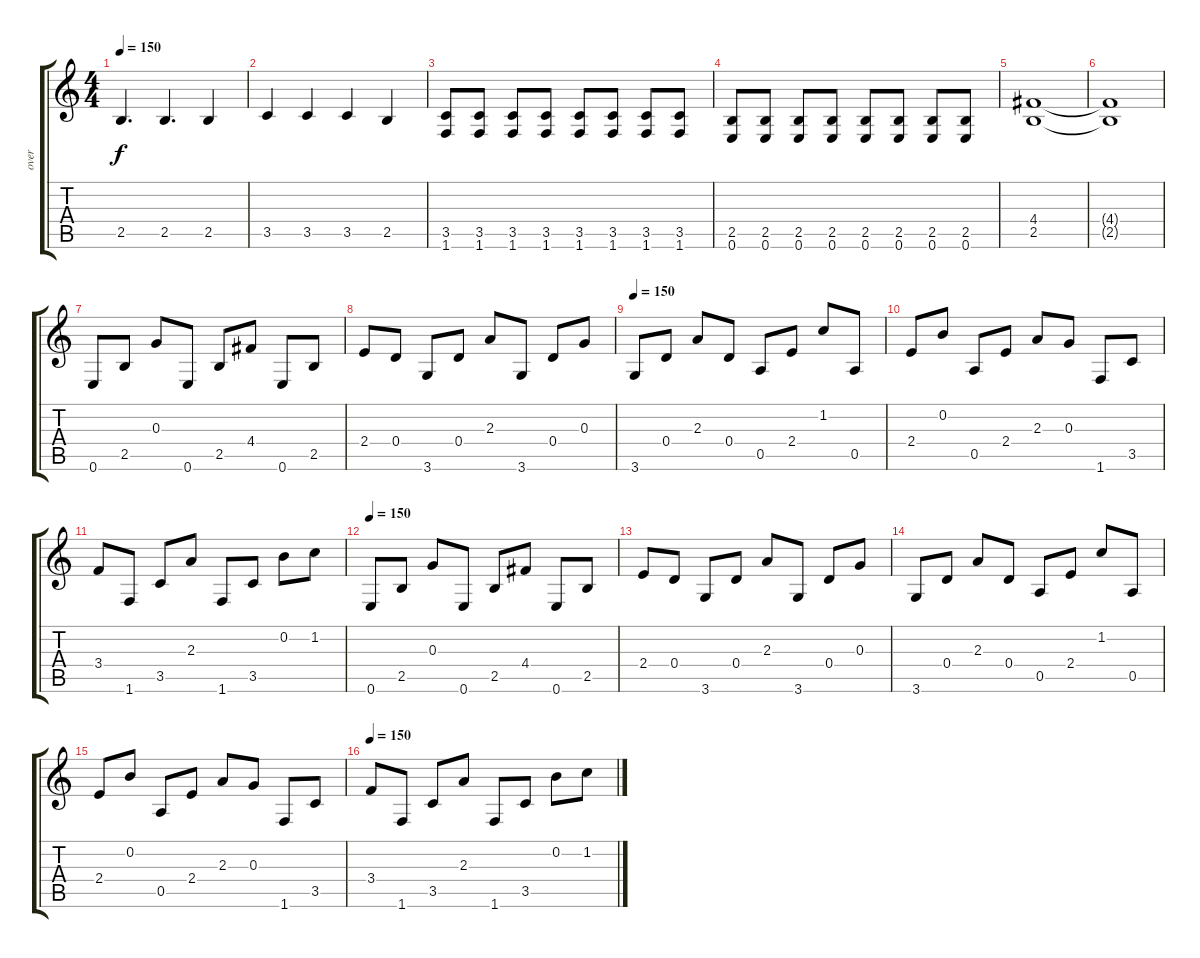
\track ("over" "over") {instrument overdrivenguitar}
\staff {score tabs}
\tuning (E4 B3 G3 D3 A2 E2) {hide}
\ts (4 4)
\tempo 150
\clef g2
\ks c
2.5.4{d dy f} 2.5.4{d} 2.5.4 |
3.5.4 3.5.4 3.5.4 2.5.4 |
(3.5 1.6).8 (3.5 1.6).8 (3.5 1.6).8 (3.5 1.6).8 (3.5 1.6).8 (3.5 1.6).8 (3.5 1.6).8 (3.5 1.6).8 |
(2.5 0.6).8 (2.5 0.6).8 (2.5 0.6).8 (2.5 0.6).8 (2.5 0.6).8 (2.5 0.6).8 (2.5 0.6).8 (2.5 0.6).8 |
(4.4 2.5).1 |
(4.4{t} 2.5{t}).1 |
0.6.8 2.5.8 0.3.8 0.6.8 2.5.8 4.4.8 0.6.8 2.5.8 |
2.4.8 0.4.8 3.6.8 0.4.8 2.3.8 3.6.8 0.4.8 0.3.8 |
\tempo 150
3.6.8 0.4.8 2.3.8 0.4.8 0.5.8 2.4.8 1.2.8 0.5.8 |
2.4.8 0.2.8 0.5.8 2.4.8 2.3.8 0.3.8 1.6.8 3.5.8 |
3.4.8 1.6.8 3.5.8 2.3.8 1.6.8 3.5.8 0.2.8 1.2.8 |
\tempo 150
0.6.8 2.5.8 0.3.8 0.6.8 2.5.8 4.4.8 0.6.8 2.5.8 |
2.4.8 0.4.8 3.6.8 0.4.8 2.3.8 3.6.8 0.4.8 0.3.8 |
3.6.8 0.4.8 2.3.8 0.4.8 0.5.8 2.4.8 1.2.8 0.5.8 |
2.4.8 0.2.8 0.5.8 2.4.8 2.3.8 0.3.8 1.6.8 3.5.8 |
\tempo 150
3.4.8 1.6.8 3.5.8 2.3.8 1.6.8 3.5.8 0.2.8 1.2.8
